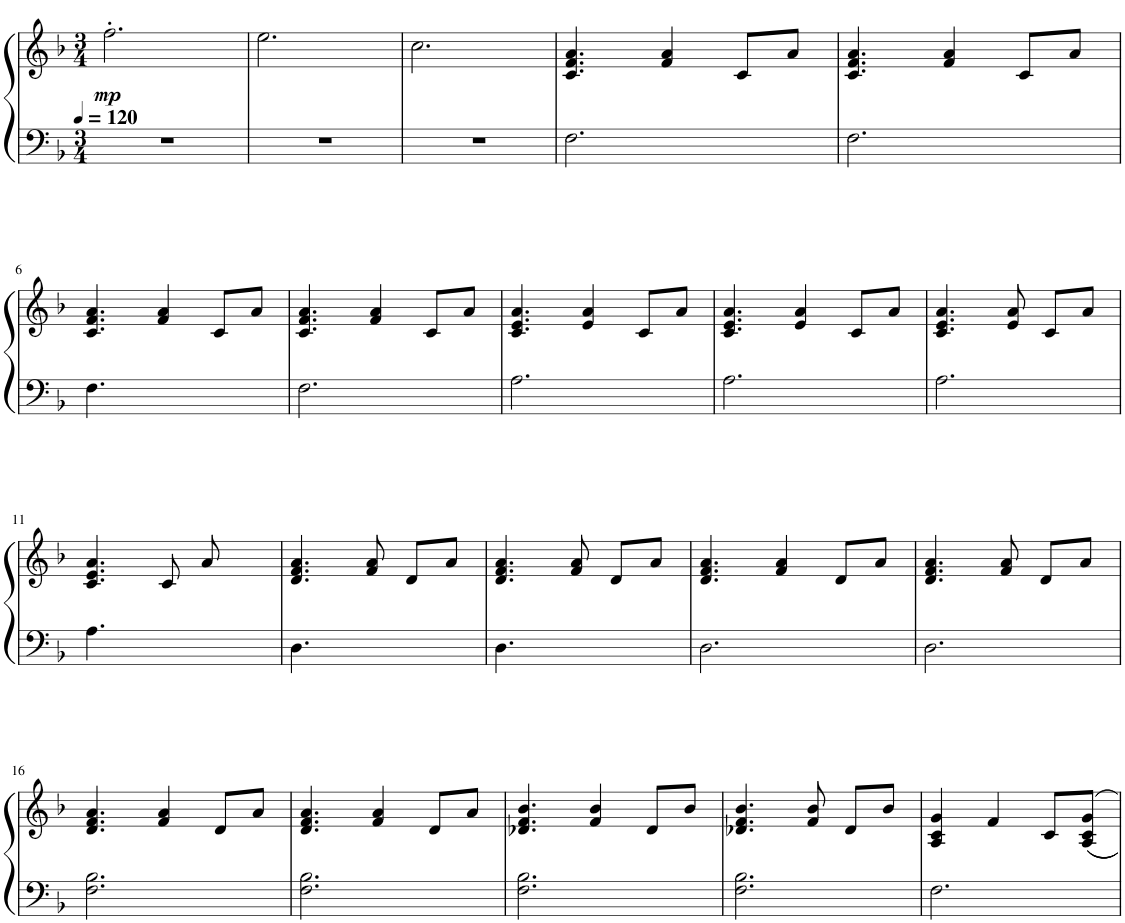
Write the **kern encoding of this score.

**kern	**kern	**dynam
*part1	*part1	*part1
*staff2	*staff1	*staff1/2
*I"Piano	*	*
*I'Pno	*	*
*clefF4	*clefG2	*
*k[b-]	*k[b-]	*
*M3/4	*M3/4	*
=1	=1	=1
!	!	!LO:DY:b
2.r	2.ff'\	mp
=2	=2	=2
2.r	2.ee\	.
=3	=3	=3
2.r	2.cc\	.
=4	=4	=4
2.F\	4.c/ 4.f/ 4.a/	.
.	4f/ 4a/	.
.	8c/L	.
8ryy	8a/J	.
=5	=5	=5
2.F\	4.c/ 4.f/ 4.a/	.
.	4f/ 4a/	.
.	8c/L	.
8ryy	8a/J	.
!!LO:LB:g=z
=6	=6	=6
4.F\	4.c/ 4.f/ 4.a/	.
4.ryy	4f/ 4a/	.
.	8c/L	.
8ryy	8a/J	.
=7	=7	=7
2.F\	4.c/ 4.f/ 4.a/	.
.	4f/ 4a/	.
.	8c/L	.
8ryy	8a/J	.
8ryy	8ryy	.
=8	=8	=8
2.A\	4.c/ 4.e/ 4.a/	.
.	4e/ 4a/	.
.	8c/L	.
8ryy	8a/J	.
=9	=9	=9
2.A\	4.c/ 4.e/ 4.a/	.
.	4e/ 4a/	.
.	8c/L	.
8ryy	8a/J	.
=10	=10	=10
2.A\	4.c/ 4.e/ 4.a/	.
.	8e/ 8a/	.
.	8c/L	.
.	8a/J	.
!!LO:LB:g=z
=11	=11	=11
4.A\	4.c/ 4.e/ 4.a/	.
4.ryy	8c/	.
.	8a/	.
.	8ryy	.
=12	=12	=12
4.D\	4.d/ 4.f/ 4.a/	.
4.ryy	8f/ 8a/	.
.	8d/L	.
.	8a/J	.
=13	=13	=13
4.D\	4.d/ 4.f/ 4.a/	.
4.ryy	8f/ 8a/	.
.	8d/L	.
.	8a/J	.
=14	=14	=14
2.D\	4.d/ 4.f/ 4.a/	.
.	4f/ 4a/	.
.	8d/L	.
8ryy	8a/J	.
=15	=15	=15
2.D\	4.d/ 4.f/ 4.a/	.
.	8f/ 8a/	.
.	8d/L	.
.	8a/J	.
!!LO:LB:g=z
=16	=16	=16
2.F\ 2.B-\	4.d/ 4.f/ 4.a/	.
.	4f/ 4a/	.
.	8d/L	.
8ryy	8a/J	.
=17	=17	=17
2.F\ 2.B-\	4.d/ 4.f/ 4.a/	.
.	4f/ 4a/	.
.	8d/L	.
8ryy	8a/J	.
=18	=18	=18
2.F\ 2.B-\	4.d-X/ 4.f/ 4.b-/	.
.	4f/ 4b-/	.
.	8d-/L	.
8ryy	8b-/J	.
=19	=19	=19
2.F\ 2.B-\	4.d-X/ 4.f/ 4.b-/	.
.	8f/ 8b-/	.
.	8d-/L	.
.	8b-/J	.
=20	=20	=20
2.F\	4A/ 4c/ 4g/	.
.	4f/	.
.	8c/L	.
.	8A/ 8c/ 8g/J	.
=	=	=
*-	*-	*-
